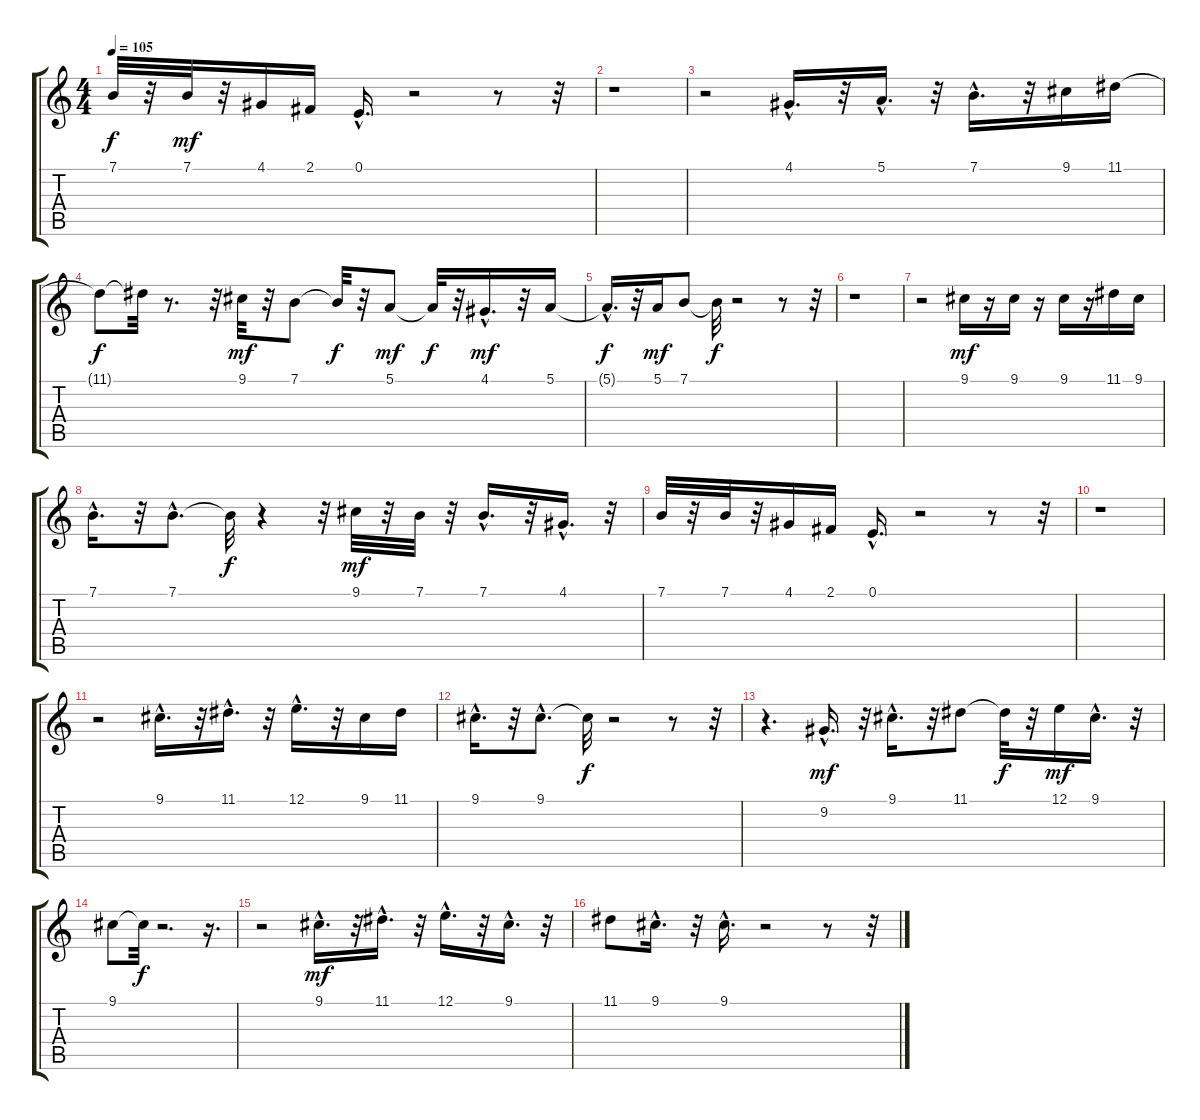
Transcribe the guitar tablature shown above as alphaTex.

\track "" {instrument lead3calliope}
\staff {score tabs}
\tuning (E4 B3 G3 D3 A2 E2) {hide}
\ts (4 4)
\tempo 105
\clef g2
\ks c
7.1{t}.32{dy f} r.32 7.1.32{dy mf} r.32 4.1.16 2.1.16 0.1{hac}.16{d} r.2 r.8 r.32 |
r.1 |
r.2 4.1{hac}.16{d} r.32 5.1{hac}.16{d} r.32 7.1{hac}.16{d} r.32 9.1.16 11.1.16 |
11.1{t}.8{dy f} 11.1{t}.32 r.8{d} r.32 9.1.32{dy mf} r.32 7.1.8 7.1{t}.32{dy f} r.32 5.1.8{dy mf} 5.1{t}.32{dy f} r.32 4.1{hac}.16{d dy mf} r.32 5.1.16 |
5.1{hac t}.16{d dy f} r.32 5.1.16{dy mf} 7.1.8 7.1{t}.32{dy f} r.2 r.8 r.32 |
r.1 |
r.2 9.1.16{dy mf} r.16 9.1.16 r.16 9.1.16 r.16 11.1.16 9.1.16 |
7.1{hac}.16{d} r.32 7.1{hac}.8{d} 7.1{t}.32{dy f} r.4 r.32 9.1.32{dy mf} r.32 7.1.32 r.32 7.1{hac}.16{d} r.32 4.1{hac}.16{d} r.32 |
7.1.32 r.32 7.1.32 r.32 4.1.16 2.1.16 0.1{hac}.16{d} r.2 r.8 r.32 |
r.1 |
r.2 9.1{hac}.16{d} r.32 11.1{hac}.16{d} r.32 12.1{hac}.16{d} r.32 9.1.16 11.1.16 |
9.1{hac}.16{d} r.32 9.1{hac}.8{d} 9.1{t}.32{dy f} r.2 r.8 r.32 |
r.4{d} 9.2{hac}.16{d dy mf} r.32 9.1{hac}.16{d} r.32 11.1.8 11.1{t}.32{dy f} r.32 12.1.16{dy mf} 9.1{hac}.16{d} r.32 |
9.1.8 9.1{t}.32{dy f} r.2{d} r.16{d} |
r.2 9.1{hac}.16{d dy mf} r.32 11.1{hac}.16{d} r.32 12.1{hac}.16{d} r.32 9.1{hac}.16{d} r.32 |
11.1.8 9.1{hac}.16{d} r.32 9.1{hac}.16{d} r.2 r.8 r.32
